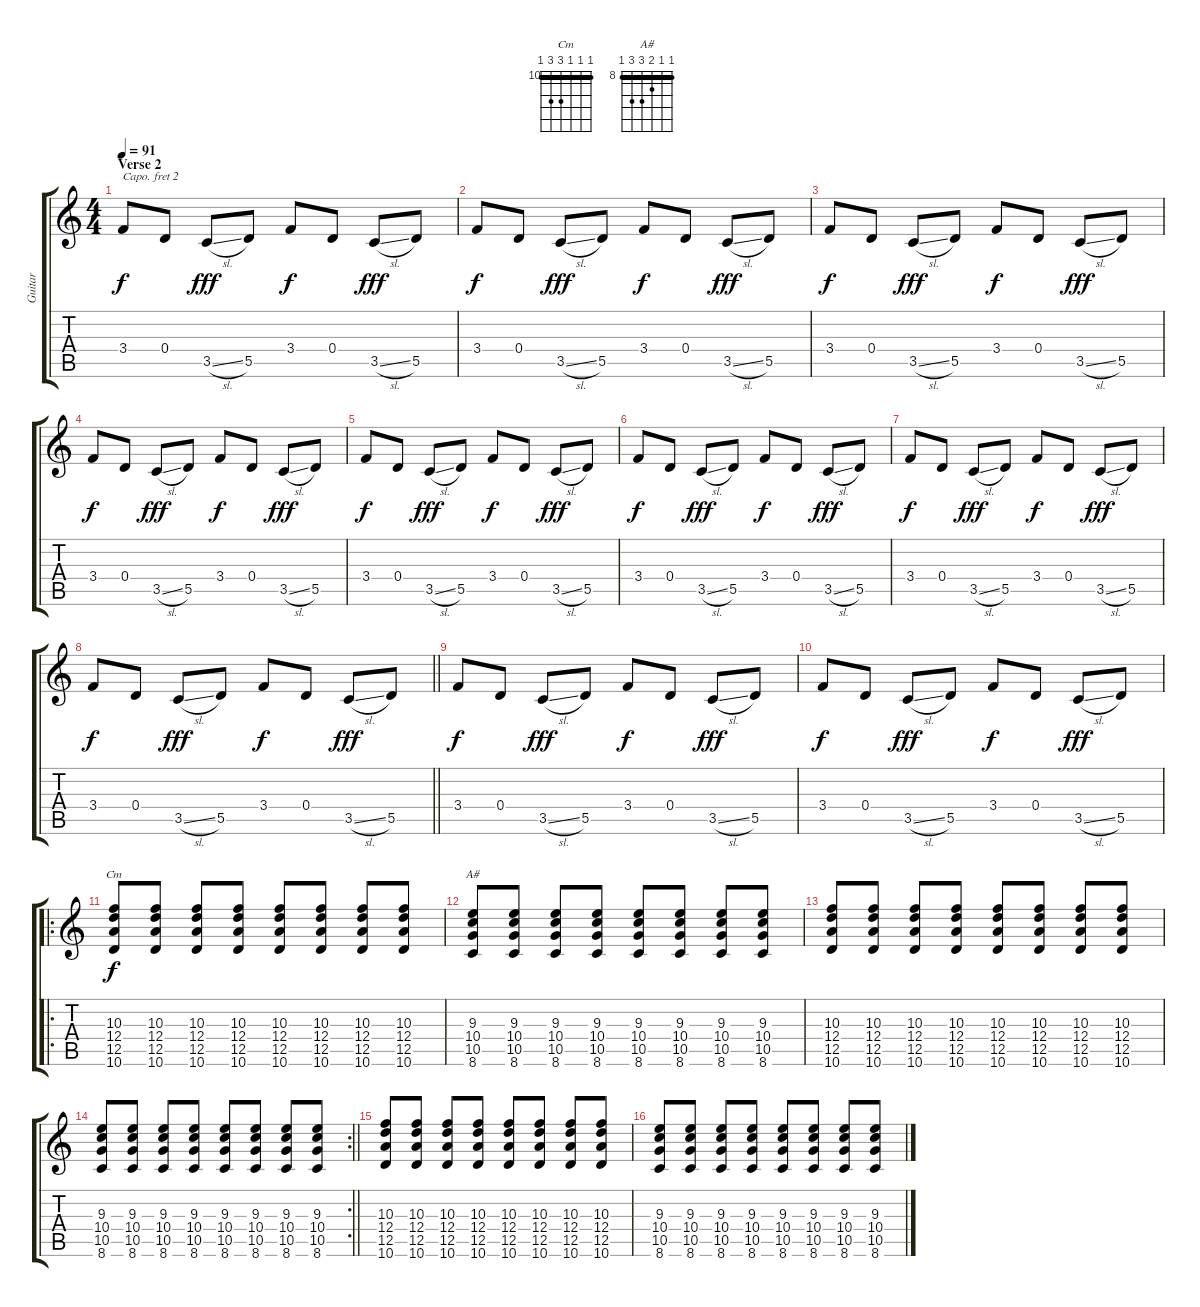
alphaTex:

\track ("Guitar" "Guitar") {instrument acousticguitarsteel}
\staff {score tabs}
\capo 2
\tuning (D4 A3 F3 C3 G2 D2) {hide}
\chord ("Cm" 10 10 10 12 12 10) {firstfret 10 barre 10}
\chord ("A#" 8 8 9 10 10 8) {firstfret 8 barre 8}
\ts (4 4)
\section ("" "Verse 2")
\tempo 91
\clef g2
\ks c
3.4.8{dy f volume 9 instrument acousticguitarsteel} 0.4.8 3.5{sl}.8{dy fff} 5.5.8 3.4.8{dy f} 0.4.8 3.5{sl}.8{dy fff} 5.5.8 |
3.4.8{dy f} 0.4.8 3.5{sl}.8{dy fff} 5.5.8 3.4.8{dy f} 0.4.8 3.5{sl}.8{dy fff} 5.5.8 |
3.4.8{dy f} 0.4.8 3.5{sl}.8{dy fff} 5.5.8 3.4.8{dy f} 0.4.8 3.5{sl}.8{dy fff} 5.5.8 |
3.4.8{dy f} 0.4.8 3.5{sl}.8{dy fff} 5.5.8 3.4.8{dy f} 0.4.8 3.5{sl}.8{dy fff} 5.5.8 |
3.4.8{dy f} 0.4.8 3.5{sl}.8{dy fff} 5.5.8 3.4.8{dy f} 0.4.8 3.5{sl}.8{dy fff} 5.5.8 |
3.4.8{dy f} 0.4.8 3.5{sl}.8{dy fff} 5.5.8 3.4.8{dy f} 0.4.8 3.5{sl}.8{dy fff} 5.5.8 |
3.4.8{dy f} 0.4.8 3.5{sl}.8{dy fff} 5.5.8 3.4.8{dy f} 0.4.8 3.5{sl}.8{dy fff} 5.5.8 |
\barLineRight lightlight
3.4.8{dy f} 0.4.8 3.5{sl}.8{dy fff} 5.5.8 3.4.8{dy f} 0.4.8 3.5{sl}.8{dy fff} 5.5.8 |
3.4.8{dy f volume 9 instrument acousticguitarsteel} 0.4.8 3.5{sl}.8{dy fff} 5.5.8 3.4.8{dy f} 0.4.8 3.5{sl}.8{dy fff} 5.5.8 |
3.4.8{dy f} 0.4.8 3.5{sl}.8{dy fff} 5.5.8 3.4.8{dy f} 0.4.8 3.5{sl}.8{dy fff} 5.5.8 |
\ro
(10.3 12.4 12.5 10.6).8{ch "Cm" dy f} (10.3 12.4 12.5 10.6).8 (10.3 12.4 12.5 10.6).8 (10.3 12.4 12.5 10.6).8 (10.3 12.4 12.5 10.6).8 (10.3 12.4 12.5 10.6).8 (10.3 12.4 12.5 10.6).8 (10.3 12.4 12.5 10.6).8 |
(9.3 10.4 10.5 8.6).8{ch "A#"} (9.3 10.4 10.5 8.6).8 (9.3 10.4 10.5 8.6).8 (9.3 10.4 10.5 8.6).8 (9.3 10.4 10.5 8.6).8 (9.3 10.4 10.5 8.6).8 (9.3 10.4 10.5 8.6).8 (9.3 10.4 10.5 8.6).8 |
(10.3 12.4 12.5 10.6).8 (10.3 12.4 12.5 10.6).8 (10.3 12.4 12.5 10.6).8 (10.3 12.4 12.5 10.6).8 (10.3 12.4 12.5 10.6).8 (10.3 12.4 12.5 10.6).8 (10.3 12.4 12.5 10.6).8 (10.3 12.4 12.5 10.6).8 |
\rc 2
\barLineRight lightlight
(9.3 10.4 10.5 8.6).8 (9.3 10.4 10.5 8.6).8 (9.3 10.4 10.5 8.6).8 (9.3 10.4 10.5 8.6).8 (9.3 10.4 10.5 8.6).8 (9.3 10.4 10.5 8.6).8 (9.3 10.4 10.5 8.6).8 (9.3 10.4 10.5 8.6).8 |
(10.3 12.4 12.5 10.6).8 (10.3 12.4 12.5 10.6).8 (10.3 12.4 12.5 10.6).8 (10.3 12.4 12.5 10.6).8 (10.3 12.4 12.5 10.6).8 (10.3 12.4 12.5 10.6).8 (10.3 12.4 12.5 10.6).8 (10.3 12.4 12.5 10.6).8 |
(9.3 10.4 10.5 8.6).8 (9.3 10.4 10.5 8.6).8 (9.3 10.4 10.5 8.6).8 (9.3 10.4 10.5 8.6).8 (9.3 10.4 10.5 8.6).8 (9.3 10.4 10.5 8.6).8 (9.3 10.4 10.5 8.6).8 (9.3 10.4 10.5 8.6).8
